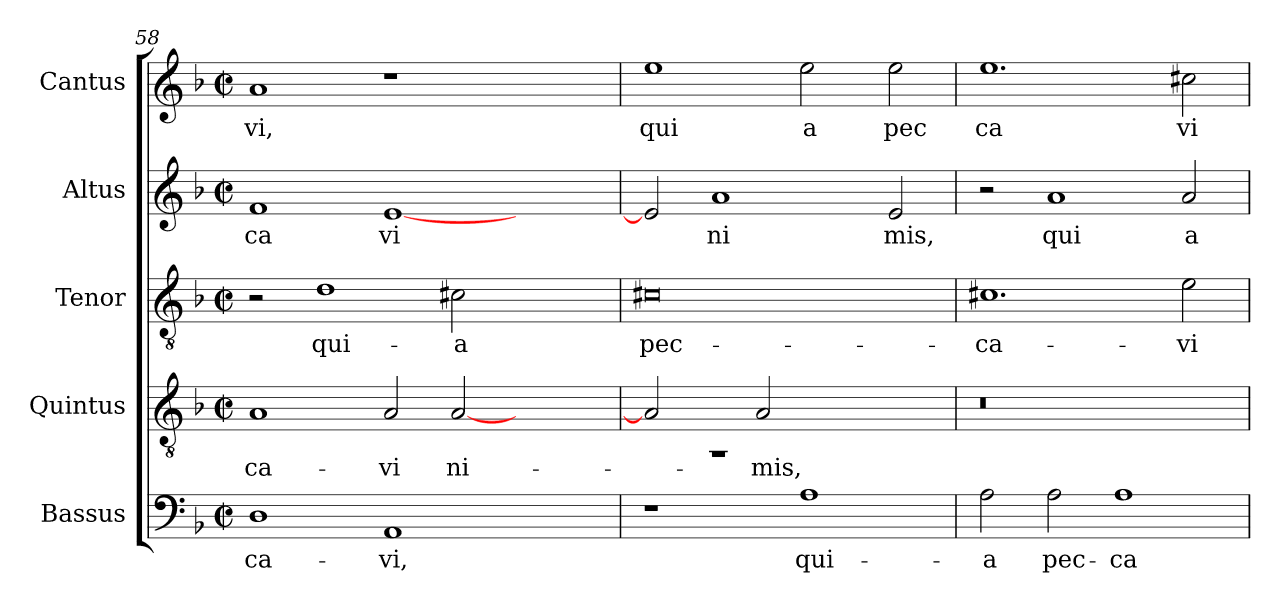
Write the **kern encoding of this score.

**kern	**text	**kern	**text	**kern	**text	**kern	**text	**kern	**text
*part5	*part5	*part4	*part4	*part3	*part3	*part2	*part2	*part1	*part1
*staff5	*staff5	*staff4	*staff4	*staff3	*staff3	*staff2	*staff2	*staff1	*staff1
*I"Bassus	*	*I"Quintus	*	*I"Tenor	*	*I"Altus	*	*I"Cantus	*
*clefF4	*	*clefGv2	*	*clefGv2	*	*clefG2	*	*clefG2	*
*k[b-]	*	*k[b-]	*	*k[b-]	*	*k[b-]	*	*k[b-]	*
*F:	*	*F:	*	*F:	*	*F:	*	*F:	*
*M2/2	*	*M2/2	*	*M2/2	*	*M2/2	*	*M2/2	*
*met(c|)	*	*met(c|)	*	*met(c|)	*	*met(c|)	*	*met(c|)	*
=58	=58	=58	=58	=58	=58	=58	=58	=58	=58
!	!LO:LY:b:cj	!	!LO:LY:b:cj	!	!	!	!LO:LY:b:cj	!	!LO:LY:b:cj
1D	-ca-	1A	-ca-	2r	.	1f	ca	1a	vi,
!	!	!	!	!	!LO:LY:b:cj	!	!	!	!
.	.	.	.	1d	qui-	.	.	.	.
!	!LO:LY:b:cj	!	!LO:LY:b:cj	!	!	!	!LO:LY:b:cj	!LO:N:vis=1	!
1AA	-vi,	2A/	-vi	.	.	[<1e	vi	0r	.
!	!	!	!LO:LY:b:cj	!	!LO:LY:b:cj	!	!	!	!
.	.	[<2A/	ni-	2c#X\	-a	.	.	.	.
1ryy	.	1ryy	.	1ryy	.	1ryy	.	.	.
=59	=59	=59	=59	=59	=59	=59	=59	=59	=59
!	!	!	!	!	!LO:LY:b:cj	!	!	!	!LO:LY:b:cj
1r	.	2A/]	.	0c#X	pec-	2e/]	.	1ee	qui
!	!	!LO:N:vis=1	!	!	!	!	!LO:LY:b:cj	!	!
.	.	4rAA	.	.	.	1a	ni	.	.
!	!	!	!LO:LY:b:cj	!	!	!	!	!	!
.	.	2A/	-mis,	.	.	.	.	.	.
!	!LO:LY:b:cj	!	!	!	!	!	!	!	!LO:LY:b:cj
1A	qui-	.	.	.	.	.	.	2ee\	a
.	.	2.ryy	.	.	.	.	.	.	.
!	!	!	!	!	!	!	!LO:LY:b:cj	!	!LO:LY:b:cj
.	.	.	.	.	.	2e/	mis,	2ee\	pec
=60	=60	=60	=60	=60	=60	=60	=60	=60	=60
!	!LO:LY:b:cj	!	!	!	!LO:LY:b:cj	!	!	!	!LO:LY:b:cj
2A\	-a	0r	.	1.c#X	-ca-	2r	.	1.ee	ca
!	!LO:LY:b:cj	!	!	!	!	!	!LO:LY:b:cj	!	!
2A\	pec-	.	.	.	.	1a	qui	.	.
!	!LO:LY:b:cj	!	!	!	!	!	!	!	!
1A	-ca-	.	.	.	.	.	.	.	.
!	!	!	!	!	!LO:LY:b:cj	!	!LO:LY:b:cj	!	!LO:LY:b:cj
.	.	.	.	2e\	-vi	2a/	a	2cc#X\	vi
=	=	=	=	=	=	=	=	=	=
*-	*-	*-	*-	*-	*-	*-	*-	*-	*-
